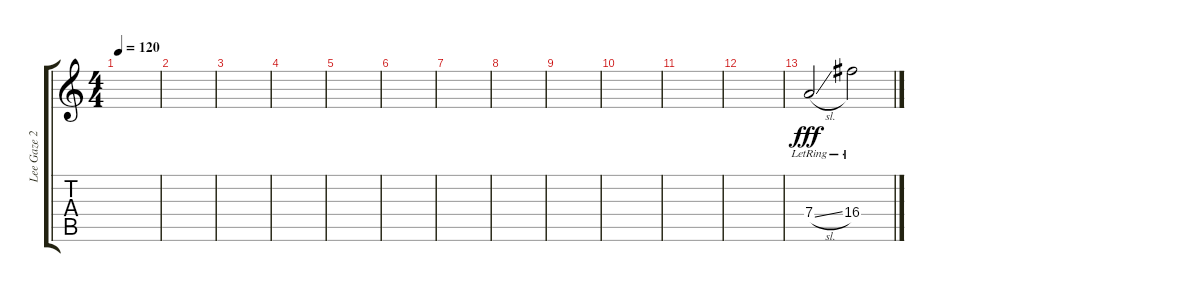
\track ("Lee Gaze 2" "Lee Gaze 2") {instrument distortionguitar}
\staff {score tabs}
\tuning (E4 B3 G3 D3 A2 D2) {hide}
\ts (4 4)
\tempo 120
\clef g2
\ks c
|
|
|
|
|
|
|
|
|
|
|
|
7.4{sl lr}.2{dy fff} 16.4{lr}.2
